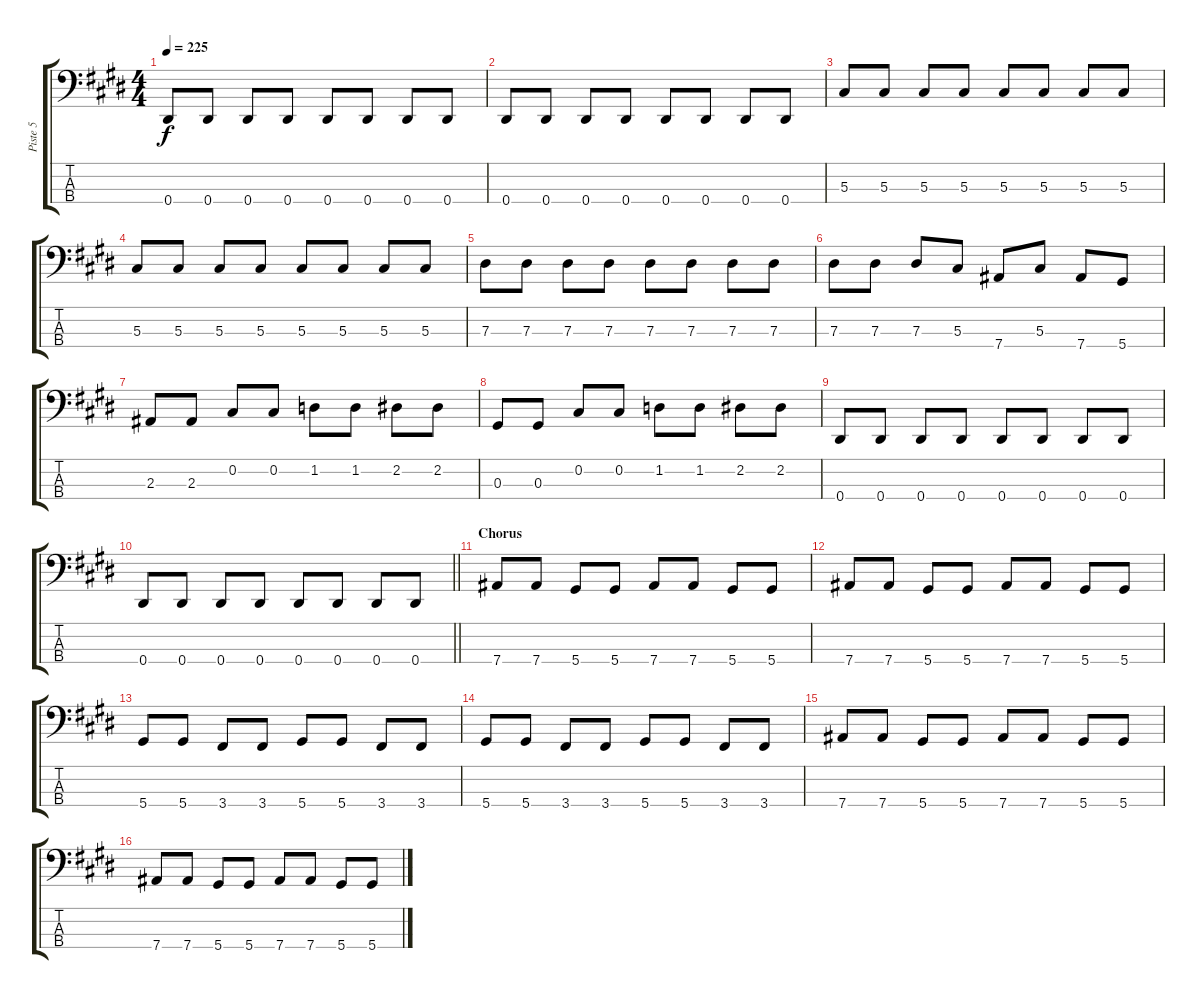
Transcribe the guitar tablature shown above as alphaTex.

\track ("Piste 5" "Piste 5") {instrument electricbasspick}
\staff {score tabs}
\tuning (Gb2 Db2 Ab1 Eb1) {hide}
\ts (4 4)
\tempo 225
\clef f4
\ks e
0.4.8{dy f} 0.4.8 0.4.8 0.4.8 0.4.8 0.4.8 0.4.8 0.4.8 |
0.4.8 0.4.8 0.4.8 0.4.8 0.4.8 0.4.8 0.4.8 0.4.8 |
5.3.8 5.3.8 5.3.8 5.3.8 5.3.8 5.3.8 5.3.8 5.3.8 |
5.3.8 5.3.8 5.3.8 5.3.8 5.3.8 5.3.8 5.3.8 5.3.8 |
7.3.8 7.3.8 7.3.8 7.3.8 7.3.8 7.3.8 7.3.8 7.3.8 |
7.3.8 7.3.8 7.3.8 5.3.8 7.4.8 5.3.8 7.4.8 5.4.8 |
2.3.8 2.3.8 0.2.8 0.2.8 1.2.8 1.2.8 2.2.8 2.2.8 |
0.3.8 0.3.8 0.2.8 0.2.8 1.2.8 1.2.8 2.2.8 2.2.8 |
0.4.8 0.4.8 0.4.8 0.4.8 0.4.8 0.4.8 0.4.8 0.4.8 |
\barLineRight lightlight
0.4.8 0.4.8 0.4.8 0.4.8 0.4.8 0.4.8 0.4.8 0.4.8 |
\section ("" "Chorus")
7.4.8 7.4.8 5.4.8 5.4.8 7.4.8 7.4.8 5.4.8 5.4.8 |
7.4.8 7.4.8 5.4.8 5.4.8 7.4.8 7.4.8 5.4.8 5.4.8 |
5.4.8 5.4.8 3.4.8 3.4.8 5.4.8 5.4.8 3.4.8 3.4.8 |
5.4.8 5.4.8 3.4.8 3.4.8 5.4.8 5.4.8 3.4.8 3.4.8 |
7.4.8 7.4.8 5.4.8 5.4.8 7.4.8 7.4.8 5.4.8 5.4.8 |
7.4.8 7.4.8 5.4.8 5.4.8 7.4.8 7.4.8 5.4.8 5.4.8
